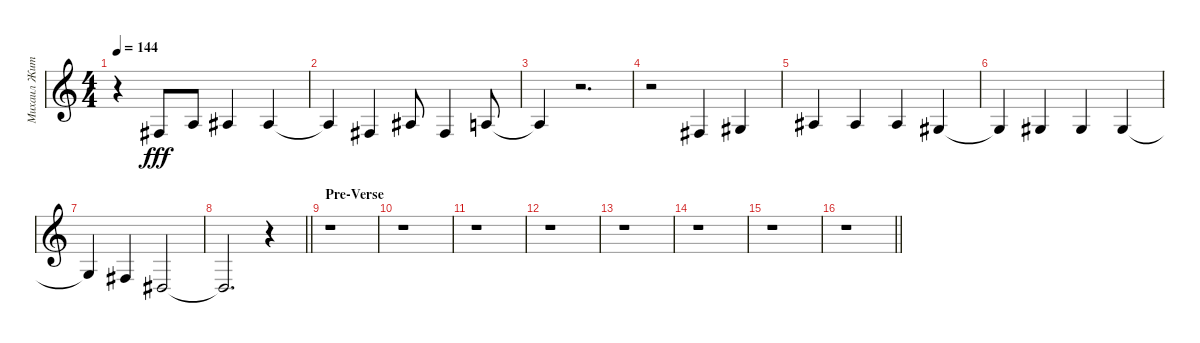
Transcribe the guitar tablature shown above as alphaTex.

\track ("Михаил Житняков" "Михаил Жит") {instrument altosax}
\staff {score}
\tuning (E4 B3 G3 D3 A2 E2 B1) {hide}
\ts (4 4)
\tempo 144
\clef g2
\ks c
r.4{dy fff} 4.4.8 2.3.8 3.3.4 3.3.4 |
3.3{t}.4 4.4.4 3.3.8 4.4.4 2.3.8 |
2.3{t}.4 r.2{d} |
r.2 4.4.4 1.3.4 |
3.3.4 3.3.4 3.3.4 1.3.4 |
1.3{t}.4 1.3.4 1.3.4 1.3.4 |
1.3{t}.4 4.4.4 1.4.2 |
\barLineRight lightlight
1.4{t}.2{d} r.4 |
\section ("" "Pre-Verse")
r.1 |
r.1 |
r.1 |
r.1 |
r.1 |
r.1 |
r.1 |
\barLineRight lightlight
r.1
